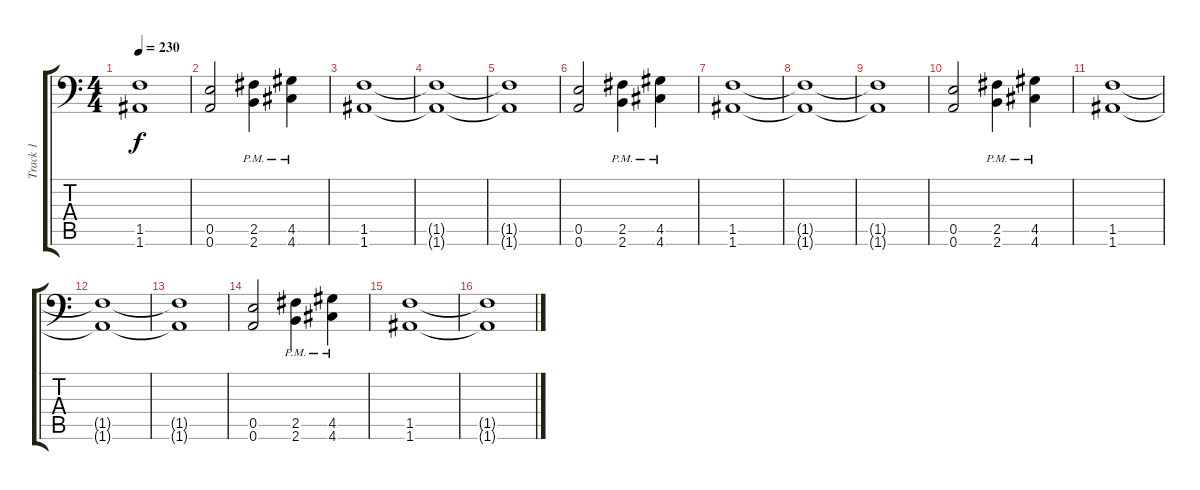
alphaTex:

\track ("Track 1" "Track 1") {instrument distortionguitar}
\staff {score tabs}
\tuning (B3 Gb3 D3 A2 E2 A1) {hide}
\ts (4 4)
\tempo 230
\clef f4
\ks c
(1.5{t} 1.6{t}).1{dy f} |
(0.5 0.6).2 (2.5{pm} 2.6{pm}).4 (4.5{pm} 4.6{pm}).4 |
(1.5 1.6).1 |
(1.5{t} 1.6{t}).1 |
(1.5{t} 1.6{t}).1 |
(0.5 0.6).2 (2.5{pm} 2.6{pm}).4 (4.5{pm} 4.6{pm}).4 |
(1.5 1.6).1 |
(1.5{t} 1.6{t}).1 |
(1.5{t} 1.6{t}).1 |
(0.5 0.6).2 (2.5{pm} 2.6{pm}).4 (4.5{pm} 4.6{pm}).4 |
(1.5 1.6).1 |
(1.5{t} 1.6{t}).1 |
(1.5{t} 1.6{t}).1 |
(0.5 0.6).2 (2.5{pm} 2.6{pm}).4 (4.5{pm} 4.6{pm}).4 |
(1.5 1.6).1 |
(1.5{t} 1.6{t}).1
